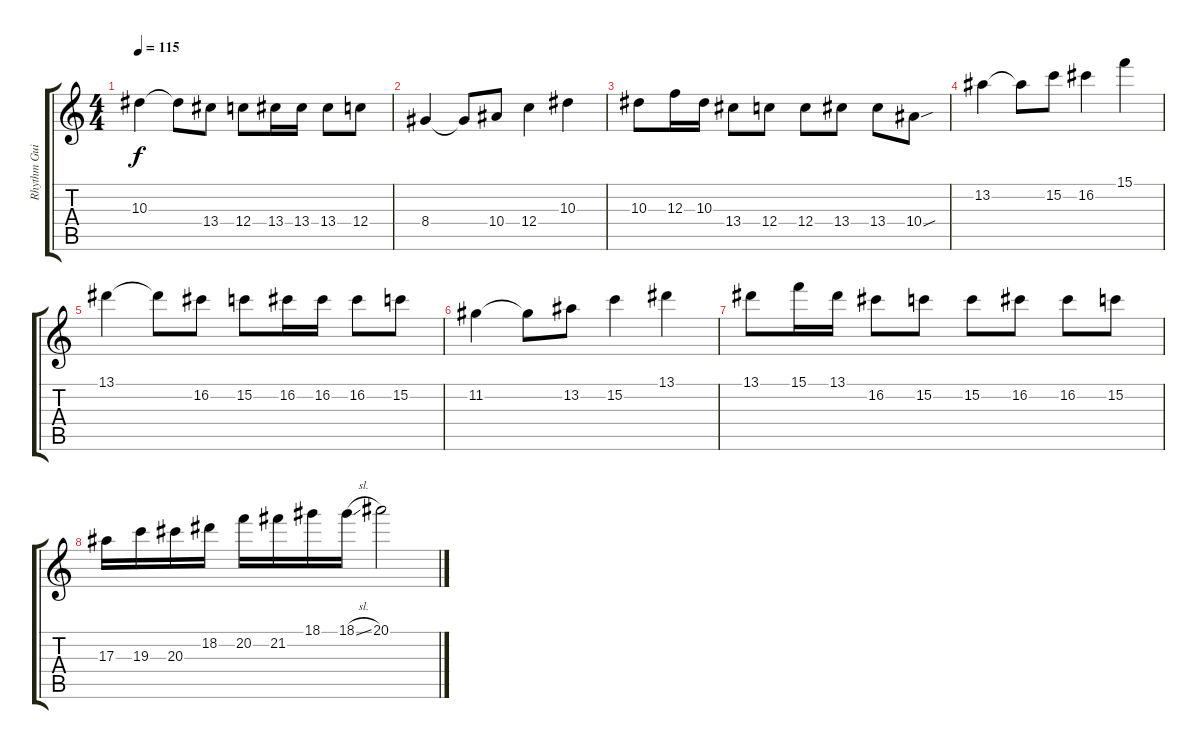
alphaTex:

\track ("Rhythm Guitar" "Rhythm Gui") {instrument distortionguitar}
\staff {score tabs}
\tuning (D4 A3 F3 C3 G2 D2) {hide}
\ts (4 4)
\tempo 115
\clef g2
\ks c
10.3.4{dy f} 10.3{t}.8 13.4.8 12.4.8 13.4.16 13.4.16 13.4.8 12.4.8 |
8.4.4 8.4{t}.8 10.4.8 12.4.4 10.3.4 |
10.3.8 12.3.16 10.3.16 13.4.8 12.4.8 12.4.8 13.4.8 13.4.8 10.4{sou}.8 |
13.2.4 13.2{t}.8 15.2.8 16.2.4 15.1.4 |
13.1.4 13.1{t}.8 16.2.8 15.2.8 16.2.16 16.2.16 16.2.8 15.2.8 |
11.2.4 11.2{t}.8 13.2.8 15.2.4 13.1.4 |
13.1.8 15.1.16 13.1.16 16.2.8 15.2.8 15.2.8 16.2.8 16.2.8 15.2.8 |
17.3.16 19.3.16 20.3.16 18.2.16 20.2.16 21.2.16 18.1.16 18.1{sl}.16 20.1.2
